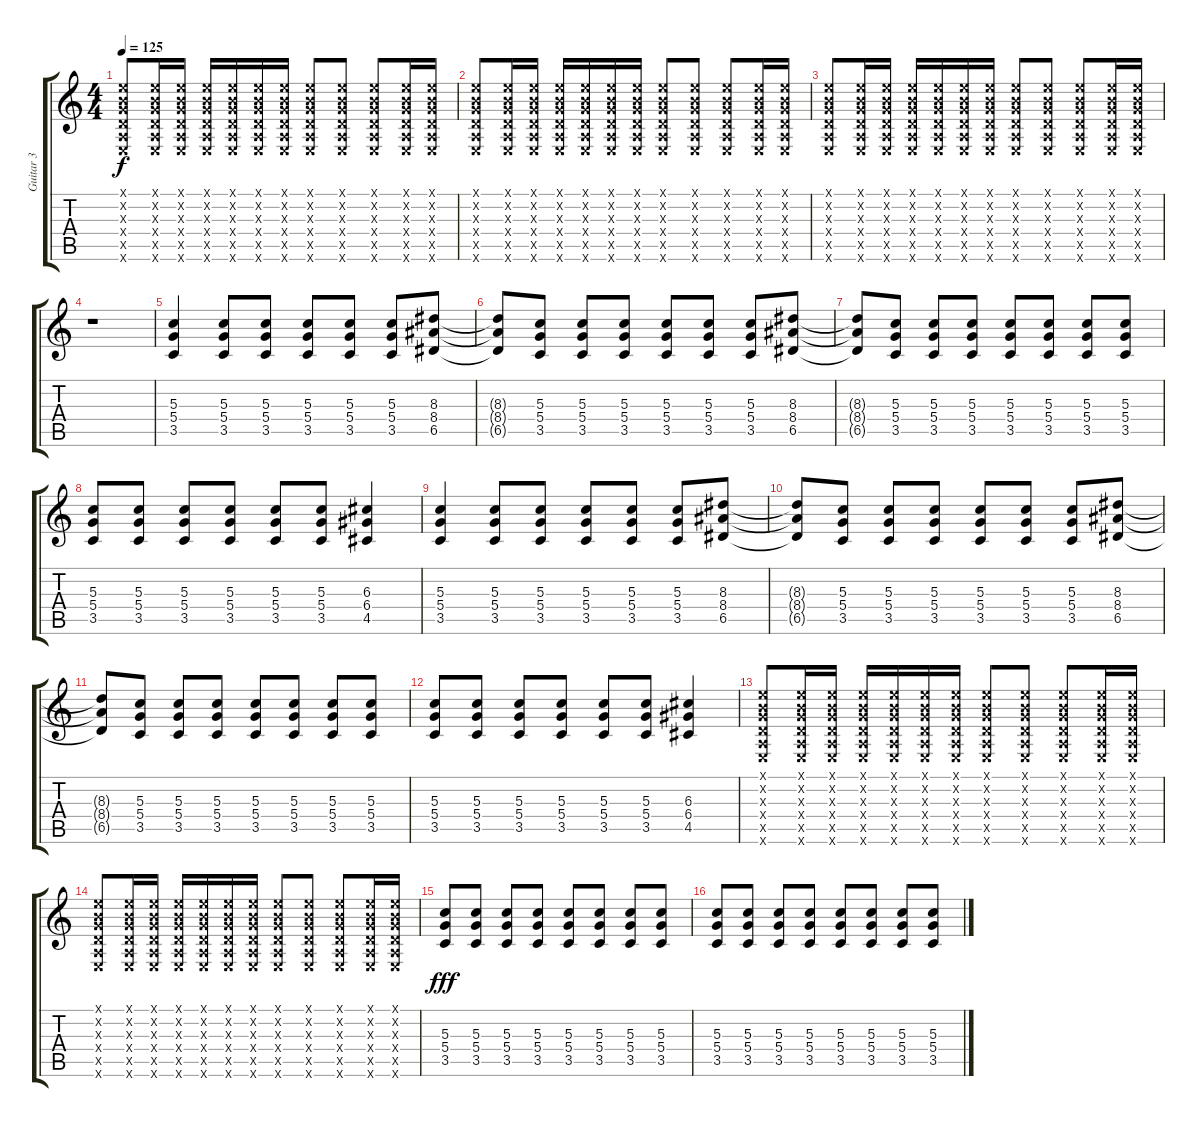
\track ("Guitar 3" "Guitar 3") {instrument distortionguitar}
\staff {score tabs}
\tuning (E4 B3 G3 D3 A2 E2) {hide}
\ts (4 4)
\tempo 125
\clef g2
\ks c
(0.1{x} 0.2{x} 0.3{x} 0.4{x} 0.5{x} 0.6{x}).8{dy f} (0.1{x} 0.2{x} 0.3{x} 0.4{x} 0.5{x} 0.6{x}).16 (0.1{x} 0.2{x} 0.3{x} 0.4{x} 0.5{x} 0.6{x}).16 (0.1{x} 0.2{x} 0.3{x} 0.4{x} 0.5{x} 0.6{x}).16 (0.1{x} 0.2{x} 0.3{x} 0.4{x} 0.5{x} 0.6{x}).16 (0.1{x} 0.2{x} 0.3{x} 0.4{x} 0.5{x} 0.6{x}).16 (0.1{x} 0.2{x} 0.3{x} 0.4{x} 0.5{x} 0.6{x}).16 (0.1{x} 0.2{x} 0.3{x} 0.4{x} 0.5{x} 0.6{x}).8 (0.1{x} 0.2{x} 0.3{x} 0.4{x} 0.5{x} 0.6{x}).8 (0.1{x} 0.2{x} 0.3{x} 0.4{x} 0.5{x} 0.6{x}).8 (0.1{x} 0.2{x} 0.3{x} 0.4{x} 0.5{x} 0.6{x}).16 (0.1{x} 0.2{x} 0.3{x} 0.4{x} 0.5{x} 0.6{x}).16 |
(0.1{x} 0.2{x} 0.3{x} 0.4{x} 0.5{x} 0.6{x}).8 (0.1{x} 0.2{x} 0.3{x} 0.4{x} 0.5{x} 0.6{x}).16 (0.1{x} 0.2{x} 0.3{x} 0.4{x} 0.5{x} 0.6{x}).16 (0.1{x} 0.2{x} 0.3{x} 0.4{x} 0.5{x} 0.6{x}).16 (0.1{x} 0.2{x} 0.3{x} 0.4{x} 0.5{x} 0.6{x}).16 (0.1{x} 0.2{x} 0.3{x} 0.4{x} 0.5{x} 0.6{x}).16 (0.1{x} 0.2{x} 0.3{x} 0.4{x} 0.5{x} 0.6{x}).16 (0.1{x} 0.2{x} 0.3{x} 0.4{x} 0.5{x} 0.6{x}).8 (0.1{x} 0.2{x} 0.3{x} 0.4{x} 0.5{x} 0.6{x}).8 (0.1{x} 0.2{x} 0.3{x} 0.4{x} 0.5{x} 0.6{x}).8 (0.1{x} 0.2{x} 0.3{x} 0.4{x} 0.5{x} 0.6{x}).16 (0.1{x} 0.2{x} 0.3{x} 0.4{x} 0.5{x} 0.6{x}).16 |
(0.1{x} 0.2{x} 0.3{x} 0.4{x} 0.5{x} 0.6{x}).8 (0.1{x} 0.2{x} 0.3{x} 0.4{x} 0.5{x} 0.6{x}).16 (0.1{x} 0.2{x} 0.3{x} 0.4{x} 0.5{x} 0.6{x}).16 (0.1{x} 0.2{x} 0.3{x} 0.4{x} 0.5{x} 0.6{x}).16 (0.1{x} 0.2{x} 0.3{x} 0.4{x} 0.5{x} 0.6{x}).16 (0.1{x} 0.2{x} 0.3{x} 0.4{x} 0.5{x} 0.6{x}).16 (0.1{x} 0.2{x} 0.3{x} 0.4{x} 0.5{x} 0.6{x}).16 (0.1{x} 0.2{x} 0.3{x} 0.4{x} 0.5{x} 0.6{x}).8 (0.1{x} 0.2{x} 0.3{x} 0.4{x} 0.5{x} 0.6{x}).8 (0.1{x} 0.2{x} 0.3{x} 0.4{x} 0.5{x} 0.6{x}).8 (0.1{x} 0.2{x} 0.3{x} 0.4{x} 0.5{x} 0.6{x}).16 (0.1{x} 0.2{x} 0.3{x} 0.4{x} 0.5{x} 0.6{x}).16 |
r.1 |
(5.3 5.4 3.5).4 (5.3 5.4 3.5).8 (5.3 5.4 3.5).8 (5.3 5.4 3.5).8 (5.3 5.4 3.5).8 (5.3 5.4 3.5).8 (8.3 8.4 6.5).8 |
(8.3{t} 8.4{t} 6.5{t}).8 (5.3 5.4 3.5).8 (5.3 5.4 3.5).8 (5.3 5.4 3.5).8 (5.3 5.4 3.5).8 (5.3 5.4 3.5).8 (5.3 5.4 3.5).8 (8.3 8.4 6.5).8 |
(8.3{t} 8.4{t} 6.5{t}).8 (5.3 5.4 3.5).8 (5.3 5.4 3.5).8 (5.3 5.4 3.5).8 (5.3 5.4 3.5).8 (5.3 5.4 3.5).8 (5.3 5.4 3.5).8 (5.3 5.4 3.5).8 |
(5.3 5.4 3.5).8 (5.3 5.4 3.5).8 (5.3 5.4 3.5).8 (5.3 5.4 3.5).8 (5.3 5.4 3.5).8 (5.3 5.4 3.5).8 (6.3 6.4 4.5).4 |
(5.3 5.4 3.5).4 (5.3 5.4 3.5).8 (5.3 5.4 3.5).8 (5.3 5.4 3.5).8 (5.3 5.4 3.5).8 (5.3 5.4 3.5).8 (8.3 8.4 6.5).8 |
(8.3{t} 8.4{t} 6.5{t}).8 (5.3 5.4 3.5).8 (5.3 5.4 3.5).8 (5.3 5.4 3.5).8 (5.3 5.4 3.5).8 (5.3 5.4 3.5).8 (5.3 5.4 3.5).8 (8.3 8.4 6.5).8 |
(8.3{t} 8.4{t} 6.5{t}).8 (5.3 5.4 3.5).8 (5.3 5.4 3.5).8 (5.3 5.4 3.5).8 (5.3 5.4 3.5).8 (5.3 5.4 3.5).8 (5.3 5.4 3.5).8 (5.3 5.4 3.5).8 |
(5.3 5.4 3.5).8 (5.3 5.4 3.5).8 (5.3 5.4 3.5).8 (5.3 5.4 3.5).8 (5.3 5.4 3.5).8 (5.3 5.4 3.5).8 (6.3 6.4 4.5).4 |
(0.1{x} 0.2{x} 0.3{x} 0.4{x} 0.5{x} 0.6{x}).8 (0.1{x} 0.2{x} 0.3{x} 0.4{x} 0.5{x} 0.6{x}).16 (0.1{x} 0.2{x} 0.3{x} 0.4{x} 0.5{x} 0.6{x}).16 (0.1{x} 0.2{x} 0.3{x} 0.4{x} 0.5{x} 0.6{x}).16 (0.1{x} 0.2{x} 0.3{x} 0.4{x} 0.5{x} 0.6{x}).16 (0.1{x} 0.2{x} 0.3{x} 0.4{x} 0.5{x} 0.6{x}).16 (0.1{x} 0.2{x} 0.3{x} 0.4{x} 0.5{x} 0.6{x}).16 (0.1{x} 0.2{x} 0.3{x} 0.4{x} 0.5{x} 0.6{x}).8 (0.1{x} 0.2{x} 0.3{x} 0.4{x} 0.5{x} 0.6{x}).8 (0.1{x} 0.2{x} 0.3{x} 0.4{x} 0.5{x} 0.6{x}).8 (0.1{x} 0.2{x} 0.3{x} 0.4{x} 0.5{x} 0.6{x}).16 (0.1{x} 0.2{x} 0.3{x} 0.4{x} 0.5{x} 0.6{x}).16 |
(0.1{x} 0.2{x} 0.3{x} 0.4{x} 0.5{x} 0.6{x}).8 (0.1{x} 0.2{x} 0.3{x} 0.4{x} 0.5{x} 0.6{x}).16 (0.1{x} 0.2{x} 0.3{x} 0.4{x} 0.5{x} 0.6{x}).16 (0.1{x} 0.2{x} 0.3{x} 0.4{x} 0.5{x} 0.6{x}).16 (0.1{x} 0.2{x} 0.3{x} 0.4{x} 0.5{x} 0.6{x}).16 (0.1{x} 0.2{x} 0.3{x} 0.4{x} 0.5{x} 0.6{x}).16 (0.1{x} 0.2{x} 0.3{x} 0.4{x} 0.5{x} 0.6{x}).16 (0.1{x} 0.2{x} 0.3{x} 0.4{x} 0.5{x} 0.6{x}).8 (0.1{x} 0.2{x} 0.3{x} 0.4{x} 0.5{x} 0.6{x}).8 (0.1{x} 0.2{x} 0.3{x} 0.4{x} 0.5{x} 0.6{x}).8 (0.1{x} 0.2{x} 0.3{x} 0.4{x} 0.5{x} 0.6{x}).16 (0.1{x} 0.2{x} 0.3{x} 0.4{x} 0.5{x} 0.6{x}).16 |
(5.3 5.4 3.5).8{dy fff} (5.3 5.4 3.5).8 (5.3 5.4 3.5).8 (5.3 5.4 3.5).8 (5.3 5.4 3.5).8 (5.3 5.4 3.5).8 (5.3 5.4 3.5).8 (5.3 5.4 3.5).8 |
(5.3 5.4 3.5).8 (5.3 5.4 3.5).8 (5.3 5.4 3.5).8 (5.3 5.4 3.5).8 (5.3 5.4 3.5).8 (5.3 5.4 3.5).8 (5.3 5.4 3.5).8 (5.3 5.4 3.5).8
